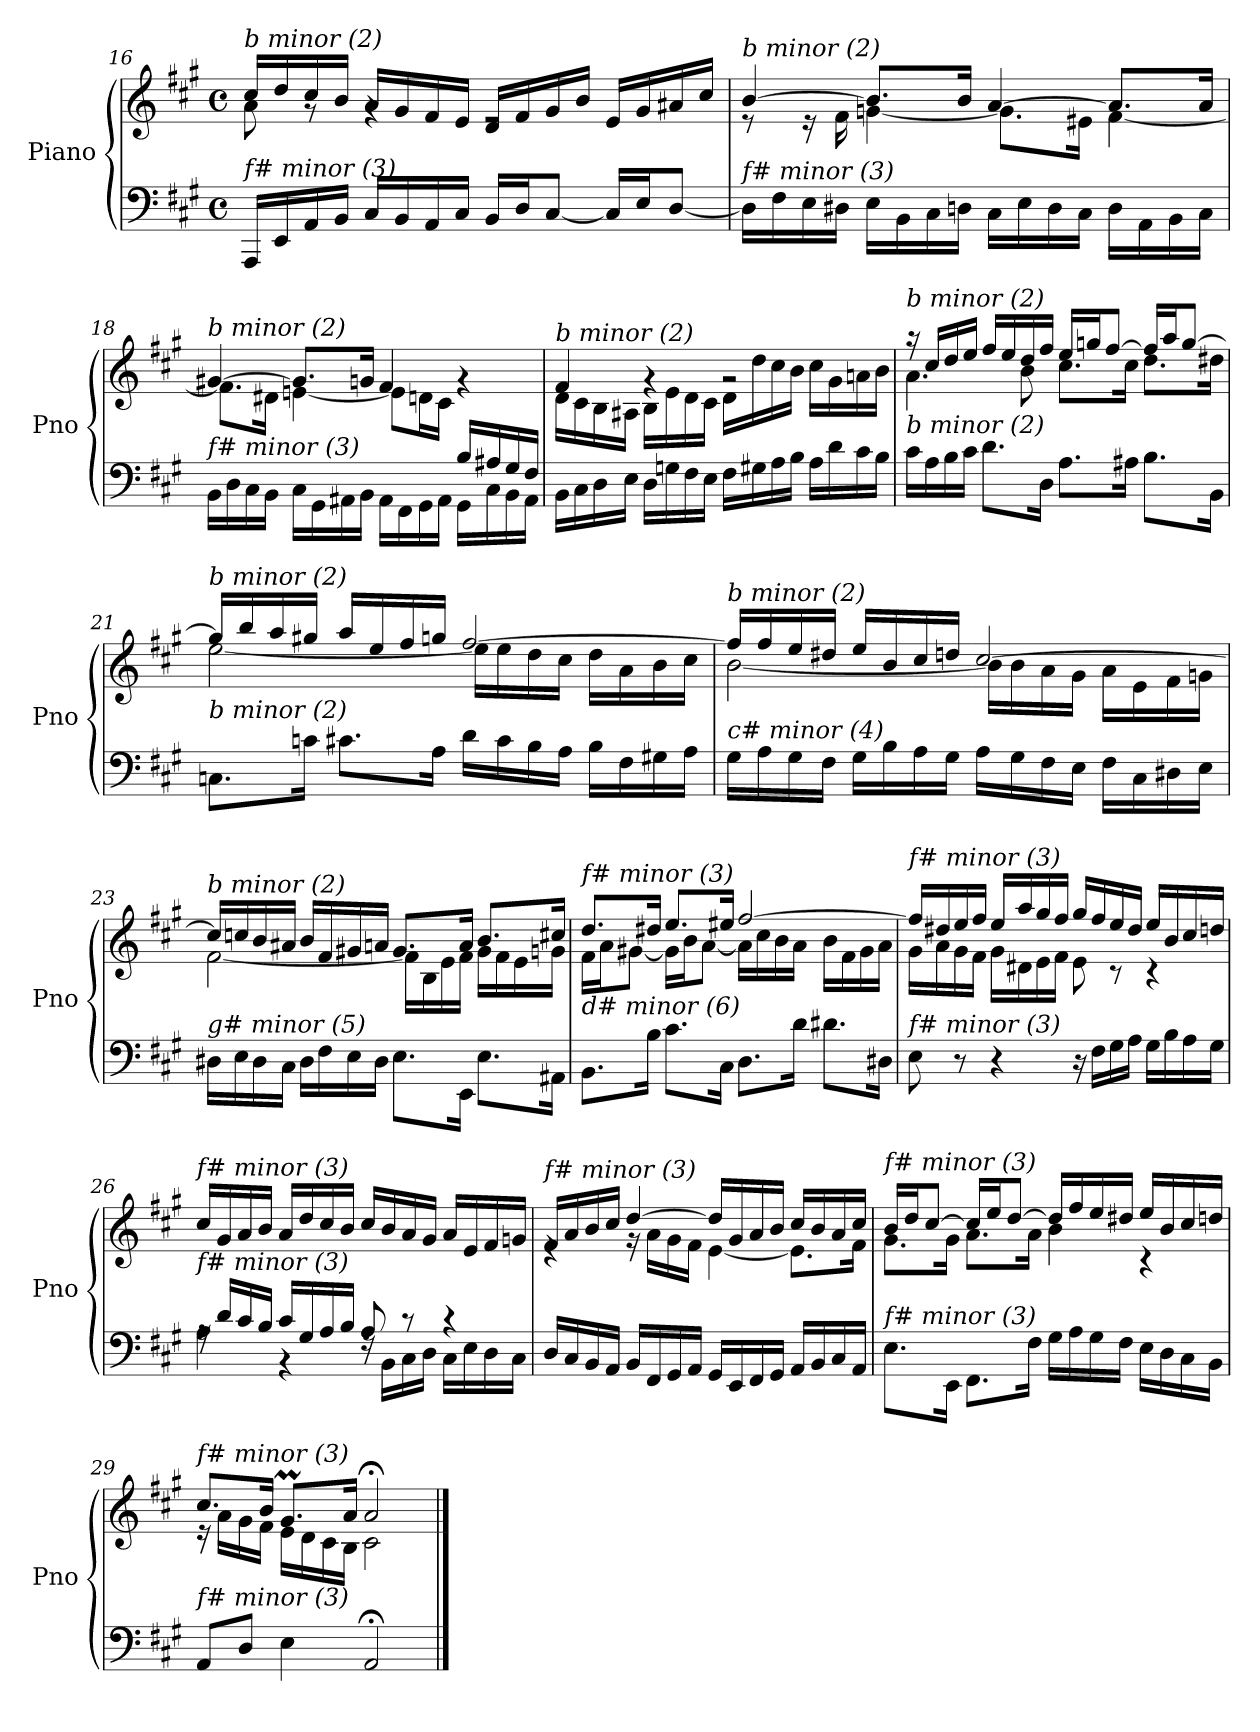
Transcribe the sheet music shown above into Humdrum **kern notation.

**kern	**kern
*part1	*part1
*staff2	*staff1
*I"Piano	*
*I'Pno	*
*clefF4	*clefG2
*k[f#c#g#]	*k[f#c#g#]
*M4/4	*M4/4
*met(c)	*met(c)
=16	=16
*	*^
!	!LO:TX:i:t=b minor (2)	!
!LO:TX:i:t=f# minor (3)	!	!
16AAA/LL	16cc#/LL	8a\
16EE/	16dd/	.
16AA/	16cc#/	8rg
16BB/JJ	16b/JJ	.
16C#/LL	16a/LL	4rg
16BB/	16g#/	.
16AA/	16f#/	.
16C#/JJ	16e/JJ	.
16BB/LL	16d/LL	2re
16D/J	16f#/	.
[8C#/J	16g#/	.
.	16b/JJ	.
16C#/LL]	16e/LL	.
16E/J	16g#/	.
[8D/J	16a#X/	.
.	16cc#/JJ	.
=17	=17	=17
!	!LO:TX:i:t=b minor (2)	!
!LO:TX:i:t=f# minor (3)	!	!
16D\LL]	[4b/	8r
16F#\	.	.
16E\	.	16r
16D#X\JJ	.	16f#\
16E\LL	8.b/L]	[4gn\
16BB\	.	.
16C#\	.	.
16Dn\JJ	16b/Jk	.
16C#\LL	[4a/	8.g\L]
16E\	.	.
16D\	.	.
16C#\JJ	.	16e#X\Jk
16D\LL	8.a/L]	[4f#\
16AA\	.	.
16BB\	.	.
16C#\JJ	16a/Jk	.
!!LO:LB:g=z	!!
=18	=18	=18
*^	*	*
!	!	!LO:TX:i:t=b minor (2)	!
!LO:TX:i:t=f# minor (3)	!	!	!
2.ryy	16BB\LL	[4g#X/	8.f#\L]
.	16D\	.	.
.	16C#\	.	.
.	16BB\JJ	.	16d#X\Jk
.	16C#\LL	8.g#/L]	[4en\
.	16GG#\	.	.
.	16AA#X\	.	.
.	16BB\JJ	16gn/Jk	.
.	16AA#\LL	4f#/	8e\L]
.	16FF#\	.	.
.	16GG#\	.	16dn\L
.	16AA#\JJ	.	16c#\JJ
16B/LL	16GG#\LL	4rg	4ryy
16A#X/	16C#\	.	.
16G#/	16BB\	.	.
16F#/JJ	16AA#\JJ	.	.
=19	=19	=19	=19
!	!	!LO:TX:i:t=b minor (2)	!
!LO:TX:i:t=f# minor (3)	!	!	!
*v	*v	*	*
16BB\LL	4f#/	16d\LL
16C#\	.	16c#\
16D\	.	16B\
16E\JJ	.	16A#X\JJ
16D\LL	4rg	16B\LL
16Gn\	.	16e\
16F#\	.	16d\
16E\JJ	.	16c#\JJ
16F#\LL	2rg	16d\LL
16G#X\	.	16dd\
16A\	.	16cc#\
16B\JJ	.	16b\JJ
16A\LL	.	16cc#\LL
16d\	.	16g#\
16c#\	.	16an\
16B\JJ	.	16b\JJ
=20	=20	=20
!	!LO:TX:i:t=b minor (2)	!
!LO:TX:i:t=b minor (2)	!	!
16c#\LL	16r	4.a\
16A\	16cc#/LL	.
16B\	16dd/	.
16c#\JJ	16ee/JJ	.
8.d\L	16ff#/LL	.
.	16ee/	.
.	16dd/	8b\
16D\Jk	16ff#/JJ	.
8.A\L	16ee/LL	8.cc#\L
.	16ggn/J	.
.	[8ff#/J	.
16A#X\Jk	.	16cc#\Jk
8.B\L	16ff#/LL]	8.dd\L
.	16aa/J	.
.	[8gg/J	.
16BB\Jk	.	16dd#X\Jk
!!LO:LB:g=z	!!
=21	=21	=21
!	!LO:TX:i:t=b minor (2)	!
!LO:TX:i:t=b minor (2)	!	!
8.Cn\L	16gg/LL]	[2ee\
.	16bb/	.
.	16aa/	.
16cn\Jk	16gg#X/JJ	.
8.c#X\L	16aa/LL	.
.	16ee/	.
.	16ff#/	.
16A\Jk	16ggn/JJ	.
16d\LL	[2ff#/	16ee\LL]
16c#\	.	16ee\
16B\	.	16dd\
16A\JJ	.	16cc#\JJ
16B\LL	.	16dd\LL
16F#\	.	16a\
16G#X\	.	16b\
16A\JJ	.	16cc#\JJ
=22	=22	=22
!	!LO:TX:i:t=b minor (2)	!
!LO:TX:i:t=c# minor (4)	!	!
16G#\LL	16ff#/LL]	[2b\
16A\	16ff#/	.
16G#\	16ee/	.
16F#\JJ	16dd#X/JJ	.
16G#\LL	16ee/LL	.
16B\	16b/	.
16A\	16cc#/	.
16G#\JJ	16ddn/JJ	.
16A\LL	[2cc#/	16b\LL]
16G#\	.	16b\
16F#\	.	16a\
16E\JJ	.	16g#\JJ
16F#\LL	.	16a\LL
16C#\	.	16e\
16D#X\	.	16f#\
16E\JJ	.	16gn\JJ
!!LO:LB:g=z	!!
=23	=23	=23
!	!LO:TX:i:t=b minor (2)	!
!LO:TX:i:t=g# minor (5)	!	!
16D#X\LL	16cc#/LL]	[2f#\
16E\	16ccn/	.
16D#\	16b/	.
16C#\JJ	16a#X/JJ	.
16D#\LL	16b/LL	.
16F#\	16f#/	.
16E\	16g#X/	.
16D#\JJ	16an/JJ	.
8.E\L	8.g#/L	16f#\LL]
.	.	16B\
.	.	16e\
16EE\Jk	16a/Jk	16f#\JJ
8.E\L	8.b/L	16g#\LL
.	.	16f#\
.	.	16e\
16AA#X\Jk	16cc#X/Jk	16gn\JJ
=24	=24	=24
!	!LO:TX:i:t=f# minor (3)	!
!LO:TX:i:t=d# minor (6)	!	!
8.BB\L	8.dd/L	16f#\LL
.	.	16a\J
.	.	[8g#X\J
16B\Jk	16dd#X/Jk	.
8.c#\L	8.ee/L	16g#\LL]
.	.	16b\J
.	.	[8a\J
16C#\Jk	16ee#X/Jk	.
8.D\L	[2ff#/	16a\LL]
.	.	16cc#\
.	.	16b\
16d\Jk	.	16a\JJ
8.d#X\L	.	16b\LL
.	.	16f#\
.	.	16g#\
16D#X\Jk	.	16a\JJ
!!LO:LB:g=z	!!
=25	=25	=25
!	!LO:TX:i:t=f# minor (3)	!
!LO:TX:i:t=f# minor (3)	!	!
8E\	16ff#/LL]	16g#\LL
.	16dd#X/	16a\
8r	16ee/	16g#\
.	16ff#/JJ	16f#\JJ
4r	16ee/LL	16g#\LL
.	16aa/	16d#X\
.	16gg#/	16e\
.	16ff#/JJ	16f#\JJ
16r	16gg#/LL	8e\
16F#\LL	16ff#/	.
16G#\	16ee/	8r
16A\JJ	16dd#/JJ	.
16G#\LL	16ee/LL	4r
16B\	16b/	.
16A\	16cc#/	.
16G#\JJ	16ddn/JJ	.
*	*v	*v
=26	=26
*^	*
!	!	!LO:TX:i:t=f# minor (3)
!LO:TX:i:t=f# minor (3)	!	!
16rA	4A\	16cc#/LL
16d/LL	.	16g#/
16c#/	.	16a/
16B/JJ	.	16b/JJ
16c#/LL	4r	16a/LL
16G#/	.	16dd/
16A/	.	16cc#/
16B/JJ	.	16b/JJ
8A/	16rF	16cc#/LL
.	16BB\LL	16b/
8r	16C#\	16a/
.	16D\JJ	16g#/JJ
4r	16C#\LL	16a/LL
.	16E\	16e/
.	16D\	16f#/
.	16C#\JJ	16gn/JJ
!!LO:LB:g=z
=27	=27	=27
*	*	*^
!	!	!LO:TX:i:t=f# minor (3)	!
!LO:TX:i:t=f# minor (3)	!	!	!
*v	*v	*	*
16D/LL	16f#/LL	4re
16C#/	16a/	.
16BB/	16b/	.
16AA/JJ	16cc#/JJ	.
16BB/LL	[4dd/	16rg
16FF#/	.	16a\LL
16GG#/	.	16g#\
16AA/JJ	.	16f#\JJ
16GG#/LL	16dd/LL]	[4e\
16EE/	16g#/	.
16FF#/	16a/	.
16GG#/JJ	16b/JJ	.
16AA/LL	16cc#/LL	8.e\L]
16BB/	16b/	.
16C#/	16a/	.
16AA/JJ	16cc#/JJ	16f#\Jk
=28	=28	=28
!	!LO:TX:i:t=f# minor (3)	!
!LO:TX:i:t=f# minor (3)	!	!
8.E\L	16b/LL	8.g#\L
.	16dd/J	.
.	[8cc#/J	.
16EE\Jk	.	16g#\Jk
8.FF#\L	16cc#/LL]	8.a\L
.	16ee/J	.
.	[8dd/J	.
16F#\Jk	.	16a\Jk
16G#\LL	16dd/LL]	4b\
16A\	16ff#/	.
16G#\	16ee/	.
16F#\JJ	16dd#X/JJ	.
16E\LL	16ee/LL	4r
16D\	16b/	.
16C#\	16cc#/	.
16BB\JJ	16ddn/JJ	.
=29	=29	=29
!	!LO:TX:i:t=f# minor (3)	!
!LO:TX:i:t=f# minor (3)	!	!
8AA/L	8.cc#/L	16r
.	.	16a\LL
8D/J	.	16g#\
.	16b/Jk	16f#\JJ
4E\	8.g#m/L	16e\LL
.	.	16d\
.	.	16c#\
.	16a/Jk	16B\JJ
2AA;/	2a;</	2c#\
*	*v	*v
==	==
*-	*-
